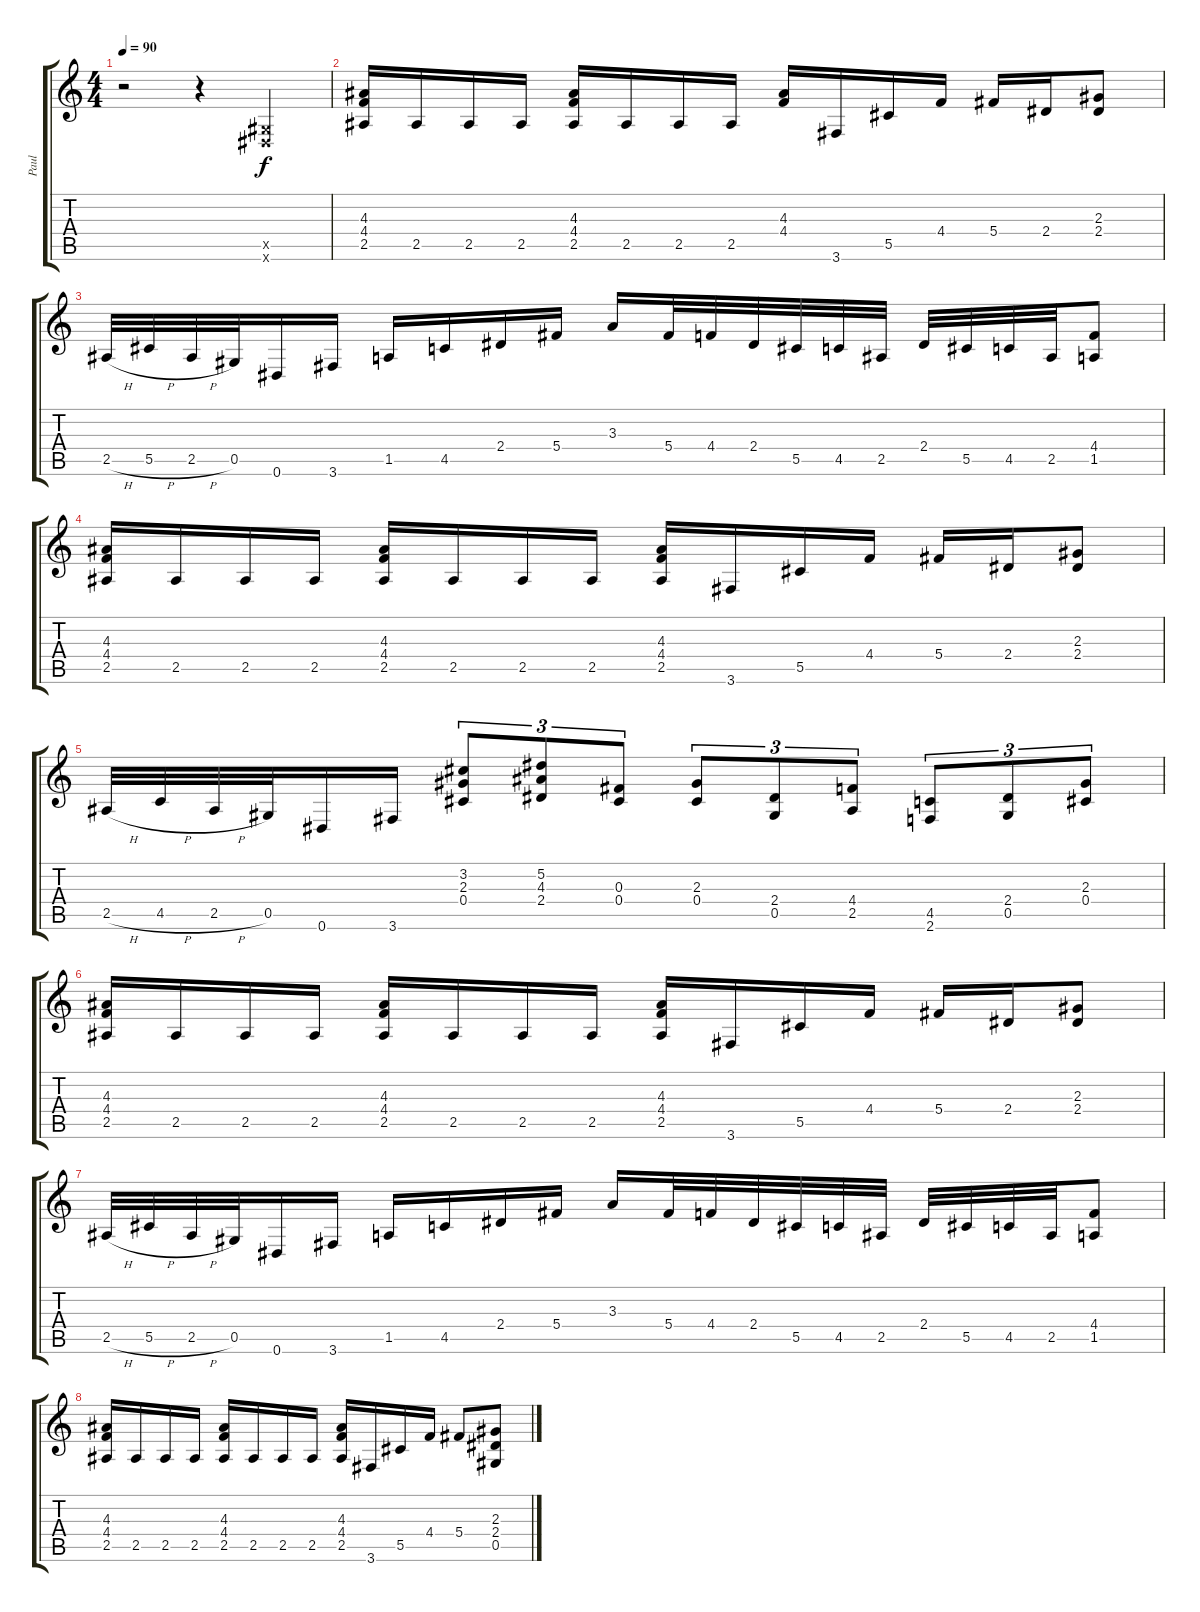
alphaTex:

\track ("Paul" "Paul") {instrument distortionguitar}
\staff {score tabs}
\tuning (Eb4 Bb3 Gb3 Db3 Ab2 Eb2) {hide}
\ts (4 4)
\tempo 90
\clef g2
\ks c
r.2{dy f instrument distortionguitar} r.4 (0.5{x} 0.6{x}).4 |
(4.3 4.4 2.5).16 2.5.16 2.5.16 2.5.16 (4.3 4.4 2.5).16 2.5.16 2.5.16 2.5.16 (4.3 4.4).16 3.6.16 5.5.16 4.4.16 5.4.16 2.4.16 (2.3 2.4).8 |
2.5{h}.32 5.5{h}.32 2.5{h}.32 0.5.32 0.6.16 3.6.16 1.5.16 4.5.16 2.4.16 5.4.16 3.3.16 5.4.32 4.4.32 2.4.32 5.5.32 4.5.32 2.5.32 2.4.32 5.5.32 4.5.32 2.5.32 (4.4 1.5).8 |
(4.3 4.4 2.5).16 2.5.16 2.5.16 2.5.16 (4.3 4.4 2.5).16 2.5.16 2.5.16 2.5.16 (4.3 4.4 2.5).16 3.6.16 5.5.16 4.4.16 5.4.16 2.4.16 (2.3 2.4).8 |
2.5{h}.32 4.5{h}.32 2.5{h}.32 0.5.32 0.6.16 3.6.16 (3.2 2.3 0.4).8{tu (3 2)} (5.2 4.3 2.4).8{tu (3 2)} (0.3 0.4).8{tu (3 2)} (2.3 0.4).8{tu (3 2)} (2.4 0.5).8{tu (3 2)} (4.4 2.5).8{tu (3 2)} (4.5 2.6).8{tu (3 2)} (2.4 0.5).8{tu (3 2)} (2.3 0.4).8{tu (3 2)} |
(4.3 4.4 2.5).16 2.5.16 2.5.16 2.5.16 (4.3 4.4 2.5).16 2.5.16 2.5.16 2.5.16 (4.3 4.4 2.5).16 3.6.16 5.5.16 4.4.16 5.4.16 2.4.16 (2.3 2.4).8 |
2.5{h}.32 5.5{h}.32 2.5{h}.32 0.5.32 0.6.16 3.6.16 1.5.16 4.5.16 2.4.16 5.4.16 3.3.16 5.4.32 4.4.32 2.4.32 5.5.32 4.5.32 2.5.32 2.4.32 5.5.32 4.5.32 2.5.32 (4.4 1.5).8 |
(4.3 4.4 2.5).16 2.5.16 2.5.16 2.5.16 (4.3 4.4 2.5).16 2.5.16 2.5.16 2.5.16 (4.3 4.4 2.5).16 3.6.16 5.5.16 4.4.16 5.4.8 (2.3 2.4 0.5).8
